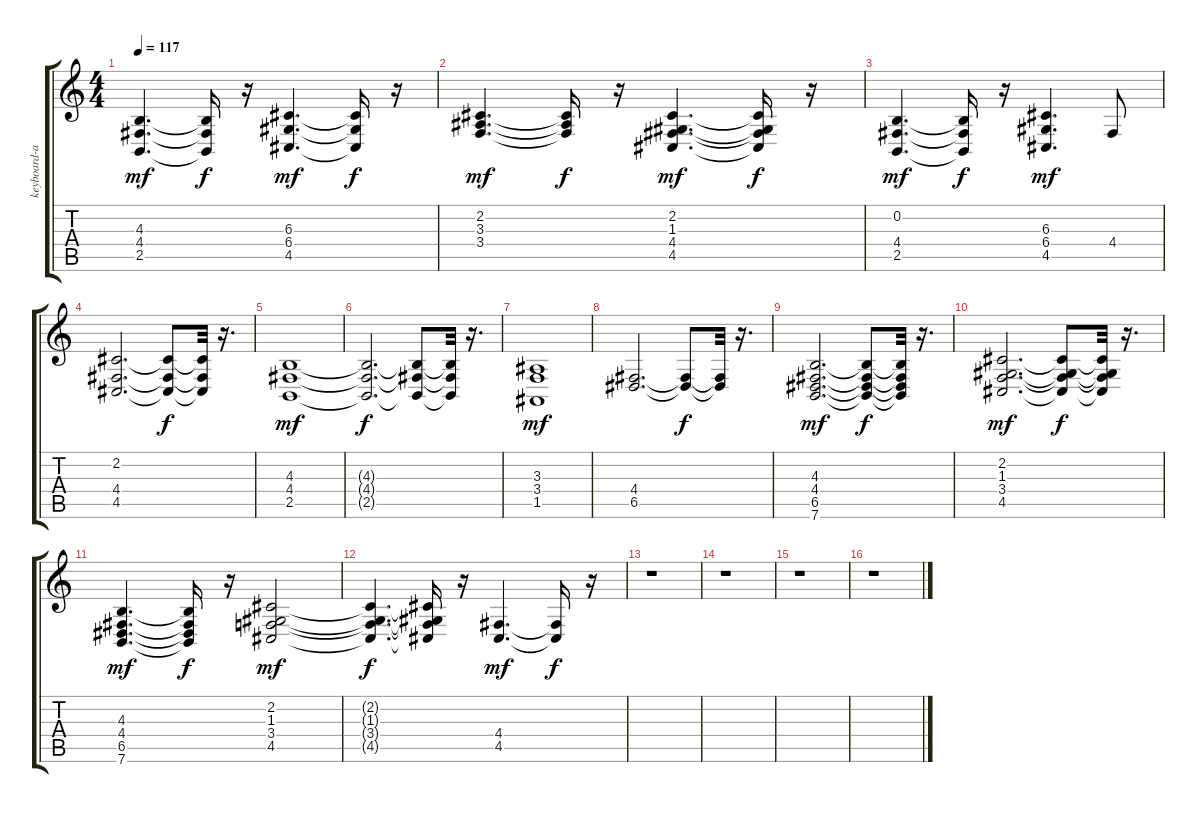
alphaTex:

\track ("keyboard-atmosphere" "keyboard-a") {instrument fx4atmosphere}
\staff {score tabs}
\tuning (E4 B3 G3 D3 A2 E2) {hide}
\ts (4 4)
\tempo 117
\clef g2
\ks c
(4.3 4.4 2.5).4{d dy mf} (4.3{t} 4.4{t} 2.5{t}).16{dy f} r.16 (6.3 6.4 4.5).4{d dy mf} (6.3{t} 6.4{t} 4.5{t}).16{dy f} r.16 |
(2.2 3.3 3.4).4{d dy mf} (2.2{t} 3.3{t} 3.4{t}).16{dy f} r.16 (2.2 1.3 4.4 4.5).4{d dy mf} (2.2{t} 1.3{t} 4.4{t} 4.5{t}).16{dy f} r.16 |
(0.2 4.4 2.5).4{d dy mf} (0.2{t} 4.4{t} 2.5{t}).16{dy f} r.16 (6.3 6.4 4.5).4{d dy mf} 4.4.8 |
(2.2 4.4 4.5).2{d} (2.2{t} 4.4{t} 4.5{t}).8{dy f} (2.2{t} 4.4{t} 4.5{t}).32 r.16{d} |
(4.3 4.4 2.5).1{dy mf} |
(4.3{t} 4.4{t} 2.5{t}).2{d dy f} (4.3{t} 4.4{t} 2.5{t}).8 (4.3{t} 4.4{t} 2.5{t}).32 r.16{d} |
(3.3 3.4 1.5).1{dy mf} |
(4.4 6.5).2{d} (4.4{t} 6.5{t}).8{dy f} (4.4{t} 6.5{t}).32 r.16{d} |
(4.3 4.4 6.5 7.6).2{d dy mf} (4.3{t} 4.4{t} 6.5{t} 7.6{t}).8{dy f} (4.3{t} 4.4{t} 6.5{t} 7.6{t}).32 r.16{d} |
(2.2 1.3 3.4 4.5).2{d dy mf} (2.2{t} 1.3{t} 3.4{t} 4.5{t}).8{dy f} (2.2{t} 1.3{t} 3.4{t} 4.5{t}).32 r.16{d} |
(4.3 4.4 6.5 7.6).4{d dy mf} (4.3{t} 4.4{t} 6.5{t} 7.6{t}).16{dy f} r.16 (2.2 1.3 3.4 4.5).2{dy mf} |
(2.2{t} 1.3{t} 3.4{t} 4.5{t}).4{d dy f} (2.2{t} 1.3{t} 3.4{t} 4.5{t}).16 r.16 (4.4 4.5).4{d dy mf} (4.4{t} 4.5{t}).16{dy f} r.16 |
r.1 |
r.1 |
r.1 |
r.1
